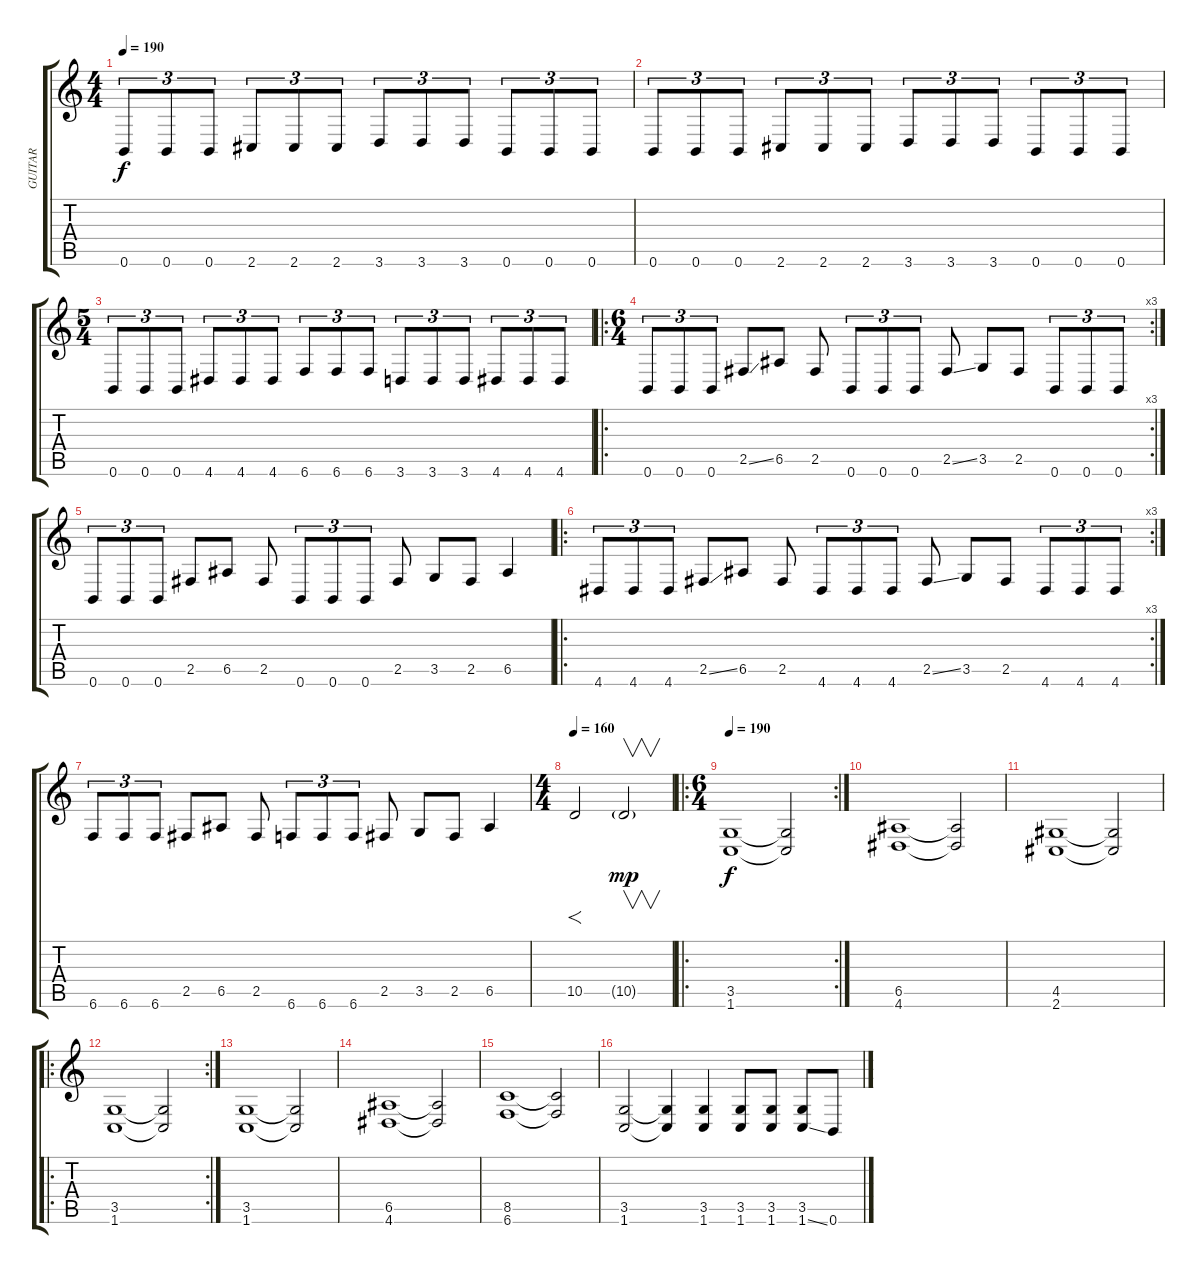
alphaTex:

\track ("GUITAR" "GUITAR") {instrument distortionguitar}
\staff {score tabs}
\tuning (B3 Gb3 D3 A2 E2 B1) {hide}
\ts (4 4)
\tempo 190
\clef g2
\ks c
0.6.8{tu (3 2) dy f} 0.6.8{tu (3 2)} 0.6.8{tu (3 2)} 2.6.8{tu (3 2)} 2.6.8{tu (3 2)} 2.6.8{tu (3 2)} 3.6.8{tu (3 2)} 3.6.8{tu (3 2)} 3.6.8{tu (3 2)} 0.6.8{tu (3 2)} 0.6.8{tu (3 2)} 0.6.8{tu (3 2)} |
0.6.8{tu (3 2)} 0.6.8{tu (3 2)} 0.6.8{tu (3 2)} 2.6.8{tu (3 2)} 2.6.8{tu (3 2)} 2.6.8{tu (3 2)} 3.6.8{tu (3 2)} 3.6.8{tu (3 2)} 3.6.8{tu (3 2)} 0.6.8{tu (3 2)} 0.6.8{tu (3 2)} 0.6.8{tu (3 2)} |
\ts (5 4)
0.6.8{tu (3 2)} 0.6.8{tu (3 2)} 0.6.8{tu (3 2)} 4.6.8{tu (3 2)} 4.6.8{tu (3 2)} 4.6.8{tu (3 2)} 6.6.8{tu (3 2)} 6.6.8{tu (3 2)} 6.6.8{tu (3 2)} 3.6.8{tu (3 2)} 3.6.8{tu (3 2)} 3.6.8{tu (3 2)} 4.6.8{tu (3 2)} 4.6.8{tu (3 2)} 4.6.8{tu (3 2)} |
\ro
\rc 3
\ts (6 4)
0.6.8{tu (3 2)} 0.6.8{tu (3 2)} 0.6.8{tu (3 2)} 2.5{ss}.8 6.5.8 2.5.8 0.6.8{tu (3 2)} 0.6.8{tu (3 2)} 0.6.8{tu (3 2)} 2.5{ss}.8 3.5.8 2.5.8 0.6.8{tu (3 2)} 0.6.8{tu (3 2)} 0.6.8{tu (3 2)} |
0.6.8{tu (3 2)} 0.6.8{tu (3 2)} 0.6.8{tu (3 2)} 2.5.8 6.5.8 2.5.8 0.6.8{tu (3 2)} 0.6.8{tu (3 2)} 0.6.8{tu (3 2)} 2.5.8 3.5.8 2.5.8 6.5.4 |
\ro
\rc 3
4.6.8{tu (3 2)} 4.6.8{tu (3 2)} 4.6.8{tu (3 2)} 2.5{ss}.8 6.5.8 2.5.8 4.6.8{tu (3 2)} 4.6.8{tu (3 2)} 4.6.8{tu (3 2)} 2.5{ss}.8 3.5.8 2.5.8 4.6.8{tu (3 2)} 4.6.8{tu (3 2)} 4.6.8{tu (3 2)} |
6.6.8{tu (3 2)} 6.6.8{tu (3 2)} 6.6.8{tu (3 2)} 2.5.8 6.5.8 2.5.8 6.6.8{tu (3 2)} 6.6.8{tu (3 2)} 6.6.8{tu (3 2)} 2.5.8 3.5.8 2.5.8 6.5.4 |
\ts (4 4)
\tempo 160
10.5.2{f} 10.5{g}.2{v dy mp} |
\ro
\rc 2
\ts (6 4)
\tempo 190
(3.5 1.6).1{dy f} (3.5{t} 1.6{t}).2 |
(6.5 4.6).1 (6.5{t} 4.6{t}).2 |
(4.5 2.6).1 (4.5{t} 2.6{t}).2 |
\ro
\rc 2
(3.5 1.6).1 (3.5{t} 1.6{t}).2 |
(3.5 1.6).1 (3.5{t} 1.6{t}).2 |
(6.5 4.6).1 (6.5{t} 4.6{t}).2 |
(8.5 6.6).1 (8.5{t} 6.6{t}).2 |
(3.5 1.6).2 (3.5{t} 1.6{t}).4 (3.5 1.6).4 (3.5 1.6).8 (3.5 1.6).8 (3.5 1.6{ss}).8 0.6.8
